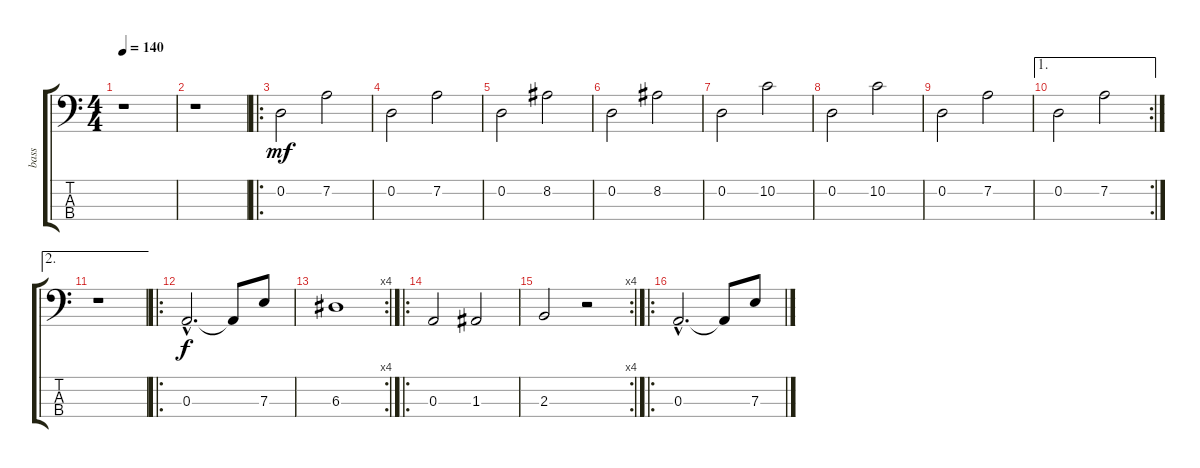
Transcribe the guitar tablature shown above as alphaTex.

\track ("bass" "bass") {instrument electricbassfinger}
\staff {score tabs}
\tuning (G2 D2 A1 E1) {hide}
\ts (4 4)
\tempo 140
\clef f4
\ks c
r.1{dy mf instrument electricbassfinger} |
r.1 |
\ro
0.2.2 7.2.2 |
0.2.2 7.2.2 |
0.2.2 8.2.2 |
0.2.2 8.2.2 |
0.2.2 10.2.2 |
0.2.2 10.2.2 |
0.2.2 7.2.2 |
\ae 1
\rc 2
0.2.2 7.2.2 |
\ae 2
r.1 |
\ro
0.3{hac}.2{d dy f} 0.3{t}.8 7.3.8 |
\rc 4
6.3.1 |
\ro
0.3.2 1.3.2 |
\rc 4
2.3.2 r.2 |
\ro
0.3{hac}.2{d} 0.3{t}.8 7.3.8
